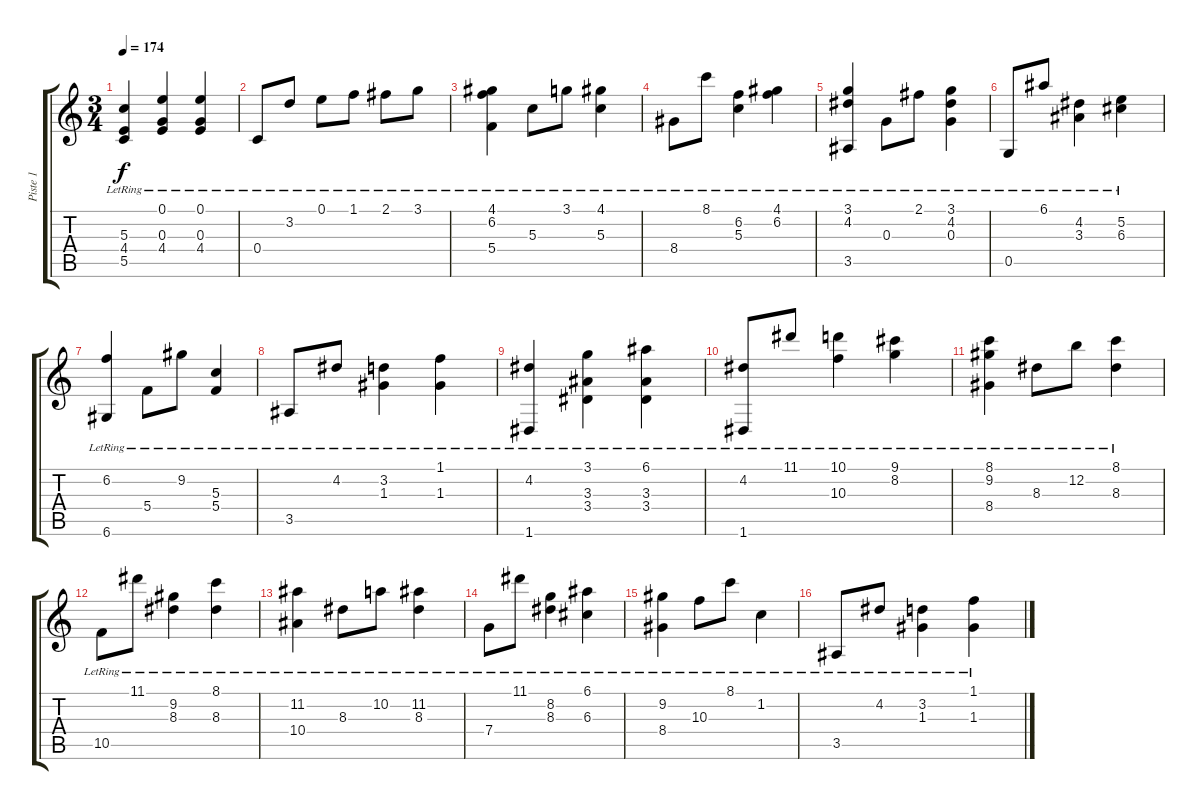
\track ("Piste 1" "Piste 1") {instrument acousticguitarnylon}
\staff {score tabs}
\tuning (E4 B3 G3 C3 G2 D2) {hide}
\ts (3 4)
\tempo 174
\clef g2
\ks c
(5.3{lr} 4.4{lr} 5.5{lr}).4{dy f} (0.1{lr} 0.3{lr} 4.4{lr}).4 (0.1{lr} 0.3{lr} 4.4{lr}).4 |
0.4{lr}.8 3.2{lr}.8 0.1{lr}.8 1.1{lr}.8 2.1{lr}.8 3.1{lr}.8 |
(4.1{lr} 6.2{lr} 5.4{lr}).4 5.3{lr}.8 3.1{lr}.8 (4.1{lr} 5.3{lr}).4 |
8.4{lr}.8 8.1{lr}.8 (6.2{lr} 5.3{lr}).4 (4.1{lr} 6.2{lr}).4 |
(3.1{lr} 4.2{lr} 3.5{lr}).4 0.3{lr}.8 2.1{lr}.8 (3.1{lr} 4.2{lr} 0.3{lr}).4 |
0.5{lr}.8 6.1{lr}.8 (4.2{lr} 3.3{lr}).4 (5.2{lr} 6.3{lr}).4 |
(6.2{lr} 6.6{lr}).4 5.4{lr}.8 9.2{lr}.8 (5.3{lr} 5.4{lr}).4 |
3.5{lr}.8 4.2{lr}.8 (3.2{lr} 1.3{lr}).4 (1.1{lr} 1.3{lr}).4 |
(4.2{lr} 1.6{lr}).4 (3.1{lr} 3.3{lr} 3.4{lr}).4 (6.1{lr} 3.3{lr} 3.4{lr}).4 |
(4.2{lr} 1.6{lr}).8 11.1{lr}.8 (10.1{lr} 10.3{lr}).4 (9.1{lr} 8.2{lr}).4 |
(8.1{lr} 9.2{lr} 8.4{lr}).4 8.3{lr}.8 12.2{lr}.8 (8.1{lr} 8.3{lr}).4 |
10.5{lr}.8 11.1{lr}.8 (9.2{lr} 8.3{lr}).4 (8.1{lr} 8.3{lr}).4 |
(11.2{lr} 10.4{lr}).4 8.3{lr}.8 10.2{lr}.8 (11.2{lr} 8.3{lr}).4 |
7.4{lr}.8 11.1{lr}.8 (8.2{lr} 8.3{lr}).4 (6.1{lr} 6.3{lr}).4 |
(9.2{lr} 8.4{lr}).4 10.3{lr}.8 8.1{lr}.8 1.2{lr}.4 |
3.5{lr}.8 4.2{lr}.8 (3.2{lr} 1.3{lr}).4 (1.1{lr} 1.3{lr}).4
